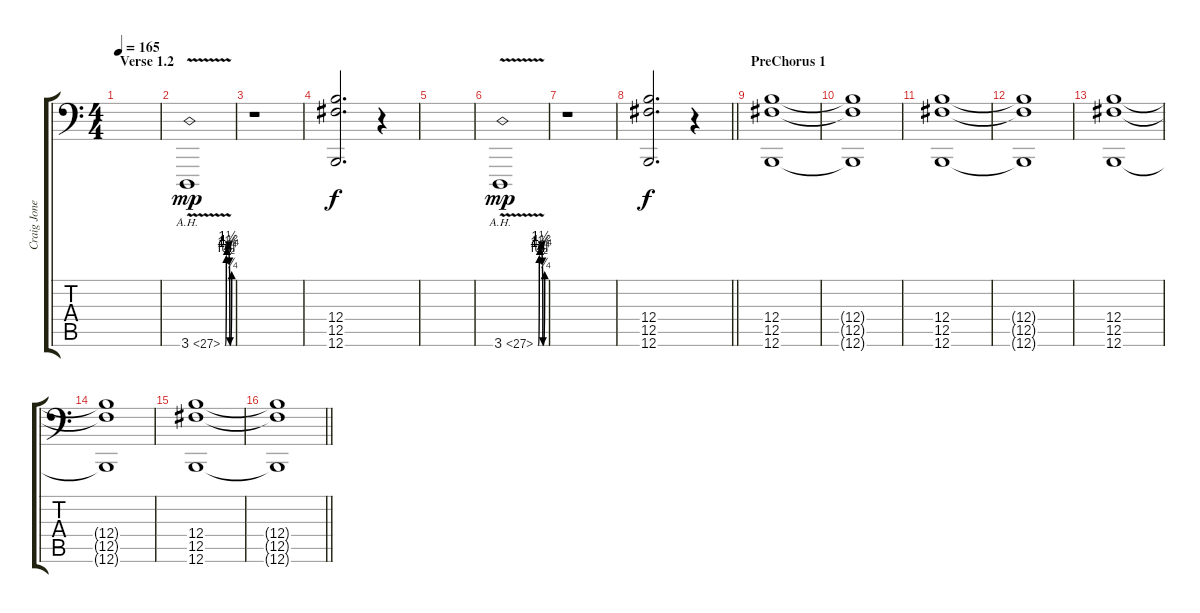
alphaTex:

\track ("Craig Jones" "Craig Jone") {instrument lead2sawtooth}
\staff {score tabs}
\tuning (Db6 Ab3 E3 B2 Gb2 B0) {hide}
\ts (4 4)
\section ("" "Verse 1.2")
\tempo 165
\clef f4
\ks c
|
3.6{be (custom 0 0 11 4 17 5 27 6 32 6 34 5 37 2 43 0 60 1) ah 24 v}.1{dy mp volume 13 balance 16 instrument guitarharmonics} |
r.1{volume 0} |
(12.4 12.5 12.6).2{d dy f volume 7 instrument applause} r.4{volume 0} |
|
3.6{be (custom 0 0 11 4 17 5 27 6 32 6 34 5 37 2 43 0 60 1) ah 24 v}.1{dy mp volume 13 balance 16 instrument guitarharmonics} |
r.1{volume 0} |
\barLineRight lightlight
(12.4 12.5 12.6).2{d dy f volume 7 instrument applause} r.4{volume 0} |
\section ("" "PreChorus 1")
(12.4 12.5 12.6).1{volume 7 instrument applause} |
(12.4{t} 12.5{t} 12.6{t}).1{volume 0} |
(12.4 12.5 12.6).1{volume 7 instrument applause} |
(12.4{t} 12.5{t} 12.6{t}).1{volume 0} |
(12.4 12.5 12.6).1{volume 7 instrument applause} |
(12.4{t} 12.5{t} 12.6{t}).1{volume 0} |
(12.4 12.5 12.6).1{volume 7 instrument applause} |
\barLineRight lightlight
(12.4{t} 12.5{t} 12.6{t}).1{volume 0}
